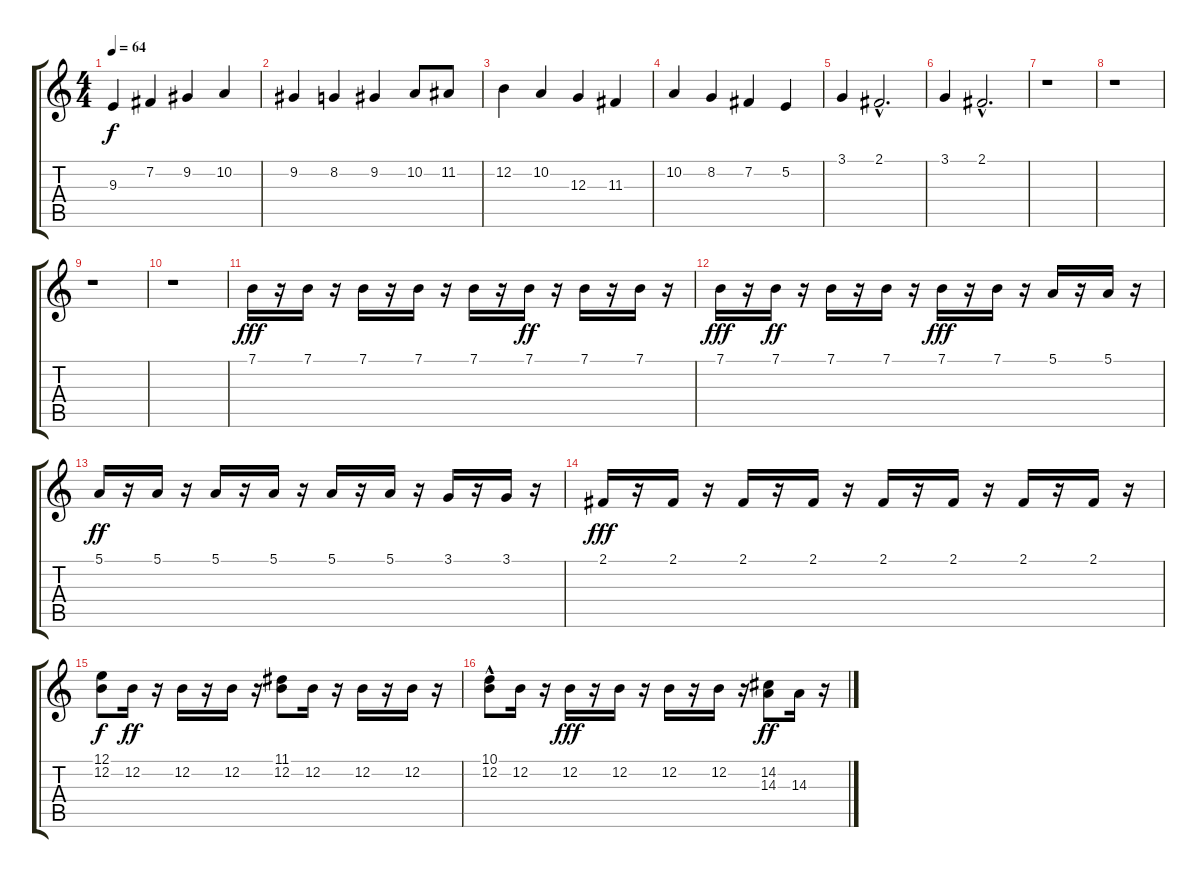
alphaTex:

\track "" {instrument synthstrings1}
\staff {score tabs}
\tuning (E4 B3 G3 D3 A2 E2) {hide}
\ts (4 4)
\tempo 64
\clef g2
\ks c
9.3.4{dy f} 7.2.4 9.2.4 10.2.4 |
9.2.4 8.2.4 9.2.4 10.2.8 11.2.8 |
12.2.4 10.2.4 12.3.4 11.3.4 |
10.2.4 8.2.4 7.2.4 5.2.4 |
3.1.4 2.1{hac}.2{d} |
3.1.4 2.1{hac}.2{d} |
r.1 |
r.1 |
r.1 |
r.1 |
7.1.16{dy fff} r.16 7.1.16 r.16 7.1.16 r.16 7.1.16 r.16 7.1.16 r.16 7.1.16{dy ff} r.16 7.1.16 r.16 7.1.16 r.16 |
7.1.16{dy fff} r.16 7.1.16{dy ff} r.16 7.1.16 r.16 7.1.16 r.16 7.1.16{dy fff} r.16 7.1.16 r.16 5.1.16 r.16 5.1.16 r.16 |
5.1.16{dy ff} r.16 5.1.16 r.16 5.1.16 r.16 5.1.16 r.16 5.1.16 r.16 5.1.16 r.16 3.1.16 r.16 3.1.16 r.16 |
2.1.16{dy fff} r.16 2.1.16 r.16 2.1.16 r.16 2.1.16 r.16 2.1.16 r.16 2.1.16 r.16 2.1.16 r.16 2.1.16 r.16 |
(12.1 12.2).8{dy f} 12.2.16{dy ff} r.16 12.2.16 r.16 12.2.16 r.16 (11.1 12.2).8 12.2.16 r.16 12.2.16 r.16 12.2.16 r.16 |
(10.1{hac} 12.2).8 12.2.16 r.16 12.2.16{dy fff} r.16 12.2.16 r.16 12.2.16 r.16 12.2.16 r.16 (14.2 14.3).8{dy ff} 14.3.16 r.16
